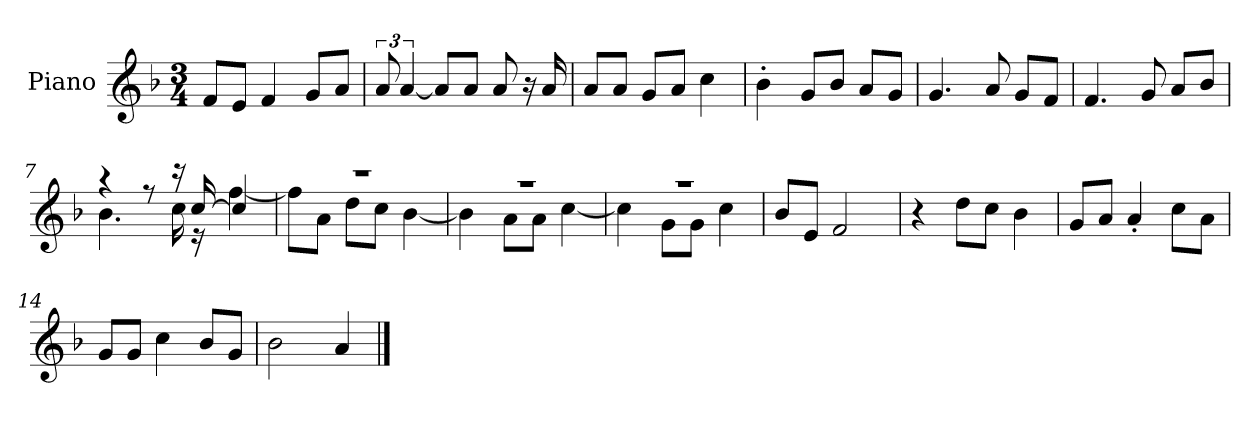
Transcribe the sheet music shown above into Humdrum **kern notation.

**kern
*part1
*staff1
*I"Piano
*I'P-no
*clefG2
*k[b-]
*M3/4
*MM178
=1
8f/L
8e/J
4f/
8g/L
8a/J
=2
12a/
[6a/
8a/L]
8a/J
8a/
16r
16a/
=3
8a/L
8a/J
8g/L
8a/J
4cc\
=4
4b-'\
8g/L
8b-/J
8a/L
8g/J
=5
4.g/
8a/
8g/L
8f/J
=6
4.f/
8g/
8a/L
8b-/J
!!LO:LB:g=z
=7
*^
4r	4.b-\
8r	.
16r	16cc\
[16cc/	16r
4cc/]	[4ff\
=8	=8
2.r	8ff\L]
.	8a\J
.	8dd\L
.	8cc\J
.	[4b-\
=9	=9
2.r	4b-\]
.	8a\L
.	8a\J
.	[4cc\
=10	=10
2.r	4cc\]
.	8g\L
.	8g\J
.	4cc\
*v	*v
=11
8b-/L
8e/J
2f/
=12
4r
8dd\L
8cc\J
4b-\
=13
8g/L
8a/J
4a'/
8cc\L
8a\J
=14
8g/L
8g/J
4cc\
8b-/L
8g/J
=15
2b-\
4a/
==
*-
